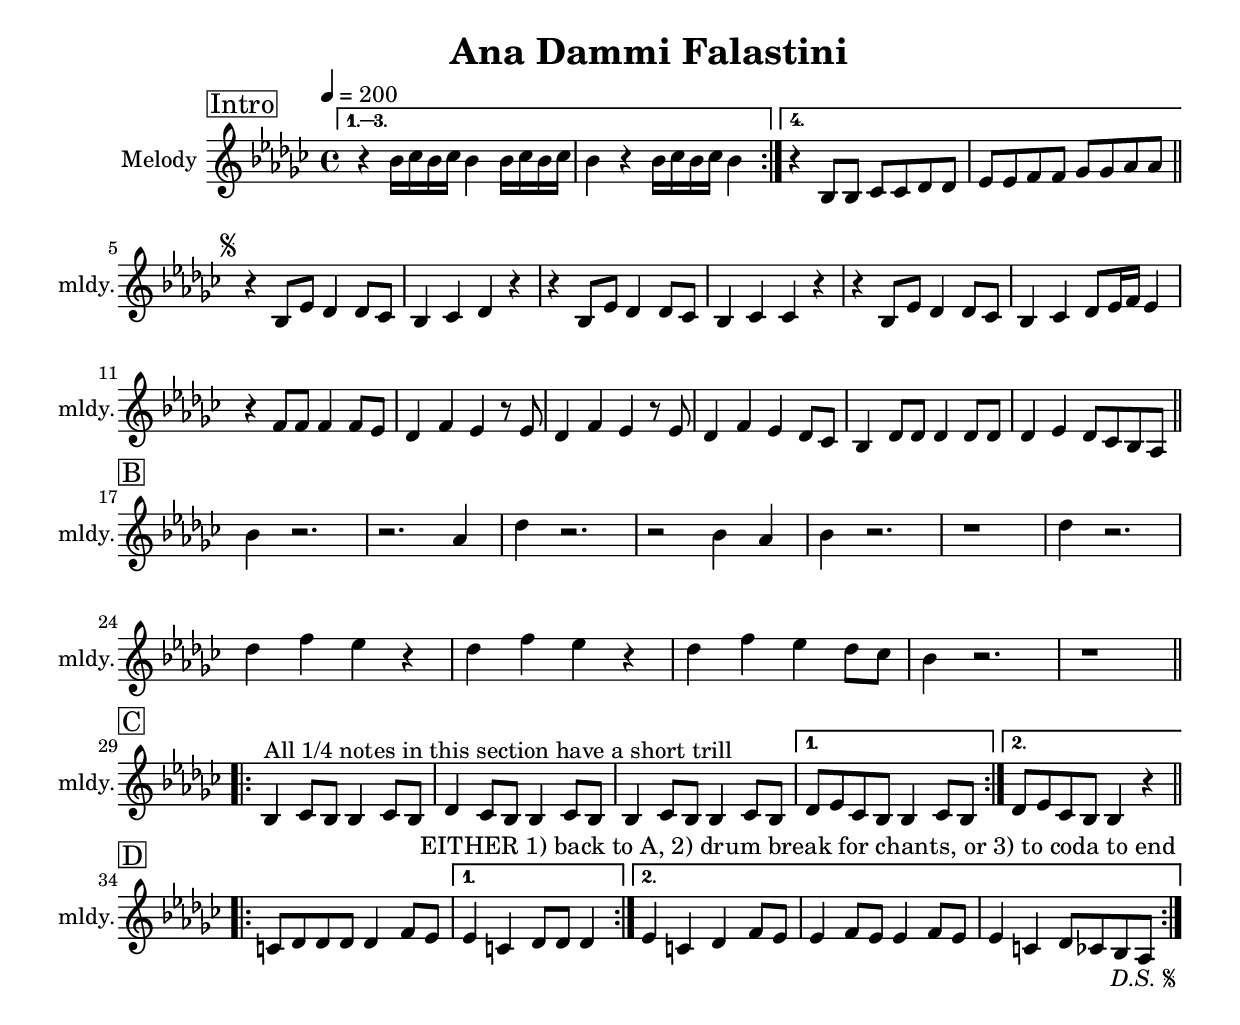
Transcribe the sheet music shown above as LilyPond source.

\version "2.24.1"
\include "arabic.ly"
\language "english"
\paper {
	left-margin = 2\cm
}

\header {
	title = "Ana Dammi Falastini"
}

%global settings
global = {
	\key d \kurd
	\time 4/4
	\tempo 4 = 200
}
%melodic components
intro = {
	\repeat volta 4 {
		\alternative {
			{ r4 d16 ef d ef d4 d16 ef d ef | d4 r4 d16 ef d ef d4 }
			{ r4 d,8 d ef ef f f | g g a a bf bf c c }
		}
	}
}

theme = {
	| r4 d8 g f4 f8 ef | d4 ef f r
	| r4 d8 g f4 f8 ef | d4 ef ef r
	| r4 d8 g f4 f8 ef | d4 ef f8 g16 a g4
	| r4 a8 a a4 a8 g | f4 a  g r8 g | f4 a g r8 g | f4 a g f8 ef  | d4 f8 f f4 f8 f | f4 g f8 ef d c |
}

theme_background = {
	| d4 r2. | r2. c4 | f r2. | r2 d4 c | d4 r2. | r1 | f4 r2. | f4 a g r | f a g r | f a g f8 ef | d4 r2. | r1 |
}


%parts
melody = {
	\global

	%intro
	\break \section \sectionLabel \markup \box "Intro"
	\relative c'' { \intro }

	\repeat segno 2 {
		%theme
		\break \section \sectionLabel \markup \box "A"
		\relative  c' { \theme }

		%theme background
		\break \section \sectionLabel \markup \box "B"
		\relative  c'' { \theme_background }

		%pedal 1
		\break \section \sectionLabel \markup \box "C"
		\relative  c' {
			\repeat volta 2 {
				{ | d4^"All 1/4 notes in this section have a short trill" ef8 d d4 ef8 d | }
				{ f4 ef8 d d4 ef8 d }
				{ \repeat unfold 2 { d4 ef8 d } }
				\alternative {
					{ f8 g ef d d4 ef8 d }
					{ f8 g ef d d4 r }
				}
			}
		}

		%2nd pedal (on 3rd)
		\break \section \sectionLabel \markup \box "D"
		\relative  c' {
			\repeat volta 3 {
				| e8 f f f f4 a8 g |
				\alternative {
					{ | g4 e f8 f f4 |}
					{ | g4 e f4 a8 g | \repeat unfold 2 {g4 a8 g } | g4 e f8 ef d c | }
					\textEndMark "EITHER 1) back to A, 2) drum break for chants, or 3) to coda to end"
				}
			}
		}
	}
}

accompaniment = {
	\global

	%intro
	\break \section \sectionLabel \markup \box "Intro"
	\relative c'
	\repeat volta 4 {
		\alternative{
			{ | d1 ~ d1 | }
			{ | r4 d8 d ef ef f f | g g a a bf bf c c |}
		}
	}

	%theme background
	\break \section \sectionLabel \markup \box "A"
	\relative  c'' { \theme_background }

	%theme
	\break \section \sectionLabel \markup \box "B"
	\relative  c' { \theme }

}

\score {
	\transpose d bf, {
		<<
			\new Staff \with { instrumentName = "Melody" shortInstrumentName = "mldy." } { \melody }
			%\new Staff \with { instrumentName = "Accompaniment" shortInstrumentName = "accomp." } { \accompaniment }
		>>
	}
}

